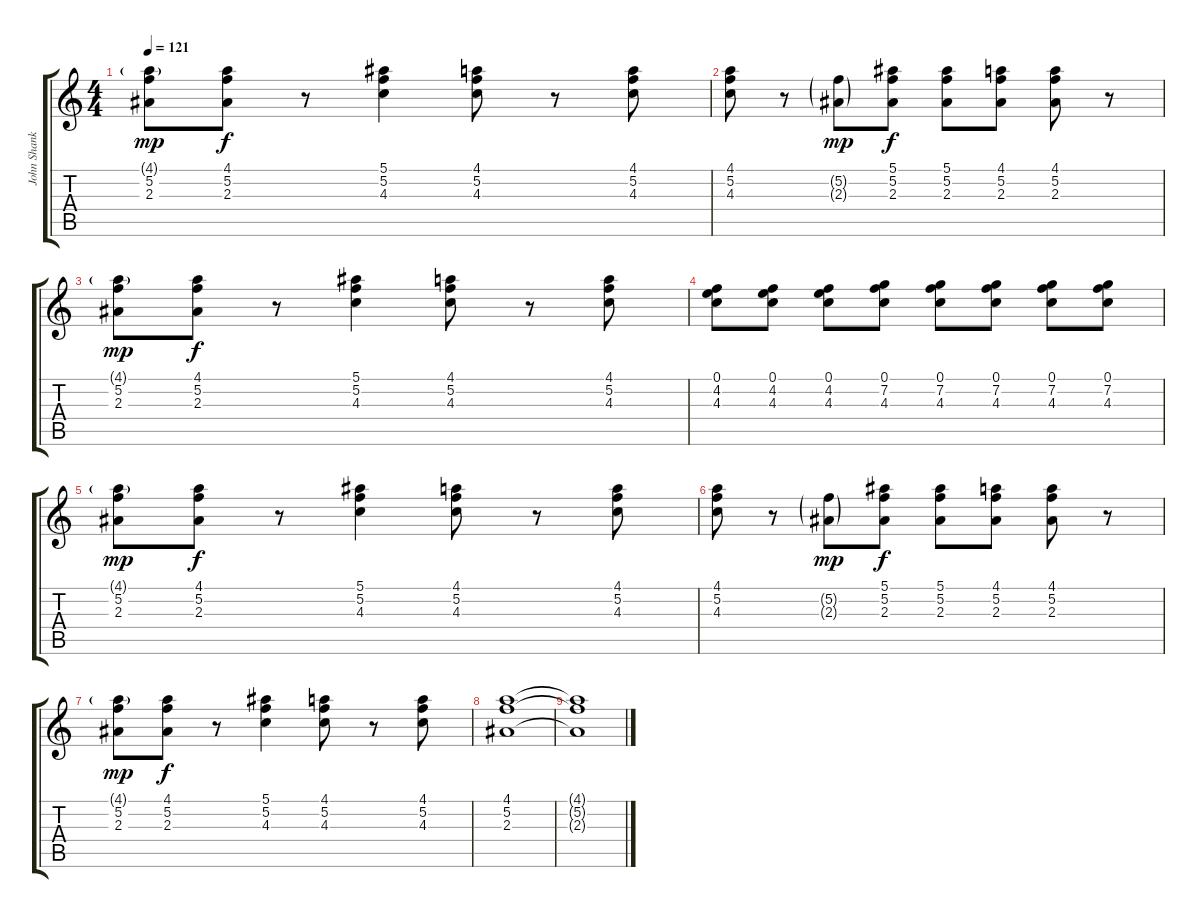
\track ("John Shanks - guitare clean" "John Shank") {instrument electricguitarclean}
\staff {score tabs}
\tuning (F4 C4 Ab3 Eb3 Bb2 F2) {hide}
\ts (4 4)
\tempo 121
\clef g2
\ks c
(4.1{g} 5.2 2.3).8{dy mp} (4.1 5.2 2.3).8{dy f} r.8 (5.1 5.2 4.3).4 (4.1 5.2 4.3).8 r.8 (4.1 5.2 4.3).8 |
(4.1 5.2 4.3).8 r.8 (5.2{g} 2.3{g}).8{dy mp} (5.1 5.2 2.3).8{dy f} (5.1 5.2 2.3).8 (4.1 5.2 2.3).8 (4.1 5.2 2.3).8 r.8 |
(4.1{g} 5.2 2.3).8{dy mp} (4.1 5.2 2.3).8{dy f} r.8 (5.1 5.2 4.3).4 (4.1 5.2 4.3).8 r.8 (4.1 5.2 4.3).8 |
(0.1 4.2 4.3).8 (0.1 4.2 4.3).8 (0.1 4.2 4.3).8 (0.1 7.2 4.3).8 (0.1 7.2 4.3).8 (0.1 7.2 4.3).8 (0.1 7.2 4.3).8 (0.1 7.2 4.3).8 |
(4.1{g} 5.2 2.3).8{dy mp} (4.1 5.2 2.3).8{dy f} r.8 (5.1 5.2 4.3).4 (4.1 5.2 4.3).8 r.8 (4.1 5.2 4.3).8 |
(4.1 5.2 4.3).8 r.8 (5.2{g} 2.3{g}).8{dy mp} (5.1 5.2 2.3).8{dy f} (5.1 5.2 2.3).8 (4.1 5.2 2.3).8 (4.1 5.2 2.3).8 r.8 |
(4.1{g} 5.2 2.3).8{dy mp} (4.1 5.2 2.3).8{dy f} r.8 (5.1 5.2 4.3).4 (4.1 5.2 4.3).8 r.8 (4.1 5.2 4.3).8 |
(4.1 5.2 2.3).1 |
(4.1{t} 5.2{t} 2.3{t}).1
